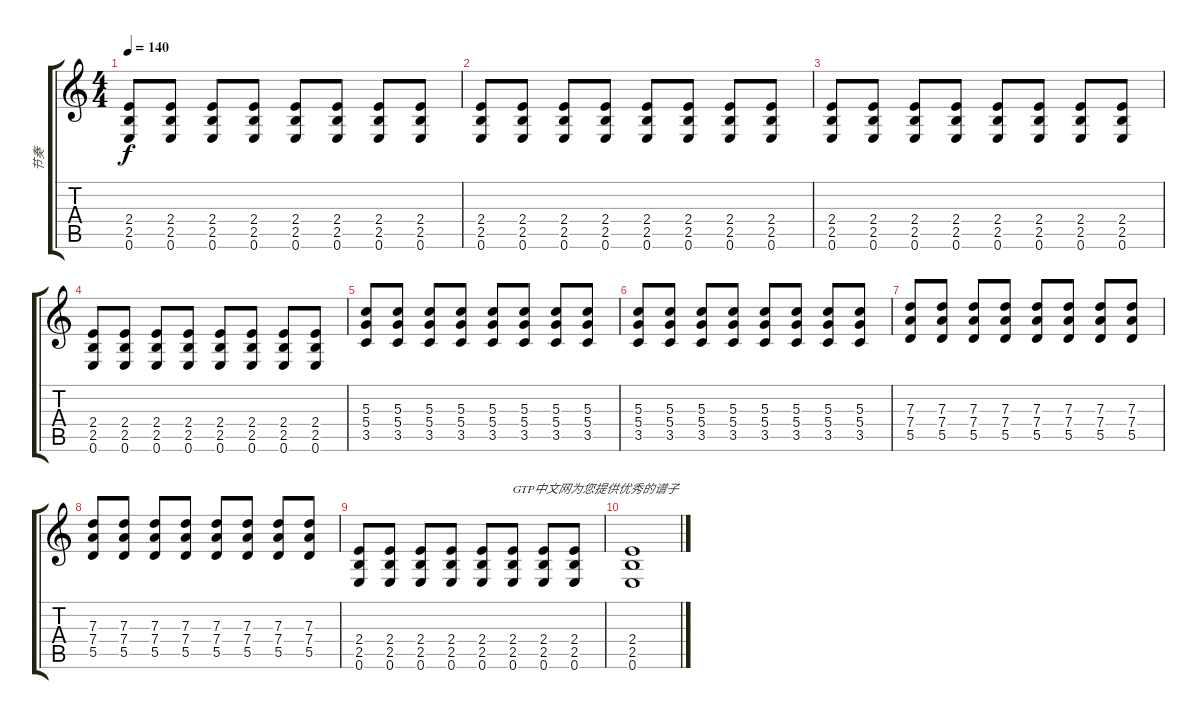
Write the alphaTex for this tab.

\track ("节奏" "节奏") {instrument overdrivenguitar}
\staff {score tabs}
\tuning (E4 B3 G3 D3 A2 E2) {hide}
\ts (4 4)
\tempo 140
\clef g2
\ks c
(2.4 2.5 0.6).8{dy f} (2.4 2.5 0.6).8 (2.4 2.5 0.6).8 (2.4 2.5 0.6).8 (2.4 2.5 0.6).8 (2.4 2.5 0.6).8 (2.4 2.5 0.6).8 (2.4 2.5 0.6).8 |
(2.4 2.5 0.6).8 (2.4 2.5 0.6).8 (2.4 2.5 0.6).8 (2.4 2.5 0.6).8 (2.4 2.5 0.6).8 (2.4 2.5 0.6).8 (2.4 2.5 0.6).8 (2.4 2.5 0.6).8 |
(2.4 2.5 0.6).8 (2.4 2.5 0.6).8 (2.4 2.5 0.6).8 (2.4 2.5 0.6).8 (2.4 2.5 0.6).8 (2.4 2.5 0.6).8 (2.4 2.5 0.6).8 (2.4 2.5 0.6).8 |
(2.4 2.5 0.6).8 (2.4 2.5 0.6).8 (2.4 2.5 0.6).8 (2.4 2.5 0.6).8 (2.4 2.5 0.6).8 (2.4 2.5 0.6).8 (2.4 2.5 0.6).8 (2.4 2.5 0.6).8 |
(5.3 5.4 3.5).8 (5.3 5.4 3.5).8 (5.3 5.4 3.5).8 (5.3 5.4 3.5).8 (5.3 5.4 3.5).8 (5.3 5.4 3.5).8 (5.3 5.4 3.5).8 (5.3 5.4 3.5).8 |
(5.3 5.4 3.5).8 (5.3 5.4 3.5).8 (5.3 5.4 3.5).8 (5.3 5.4 3.5).8 (5.3 5.4 3.5).8 (5.3 5.4 3.5).8 (5.3 5.4 3.5).8 (5.3 5.4 3.5).8 |
(7.3 7.4 5.5).8 (7.3 7.4 5.5).8 (7.3 7.4 5.5).8 (7.3 7.4 5.5).8 (7.3 7.4 5.5).8 (7.3 7.4 5.5).8 (7.3 7.4 5.5).8 (7.3 7.4 5.5).8 |
(7.3 7.4 5.5).8 (7.3 7.4 5.5).8 (7.3 7.4 5.5).8 (7.3 7.4 5.5).8 (7.3 7.4 5.5).8 (7.3 7.4 5.5).8 (7.3 7.4 5.5).8 (7.3 7.4 5.5).8 |
(2.4 2.5 0.6).8 (2.4 2.5 0.6).8 (2.4 2.5 0.6).8 (2.4 2.5 0.6).8 (2.4 2.5 0.6).8 (2.4 2.5 0.6).8{txt "GTP中文网为您提供优秀的谱子"} (2.4 2.5 0.6).8 (2.4 2.5 0.6).8 |
(2.4 2.5 0.6).1
